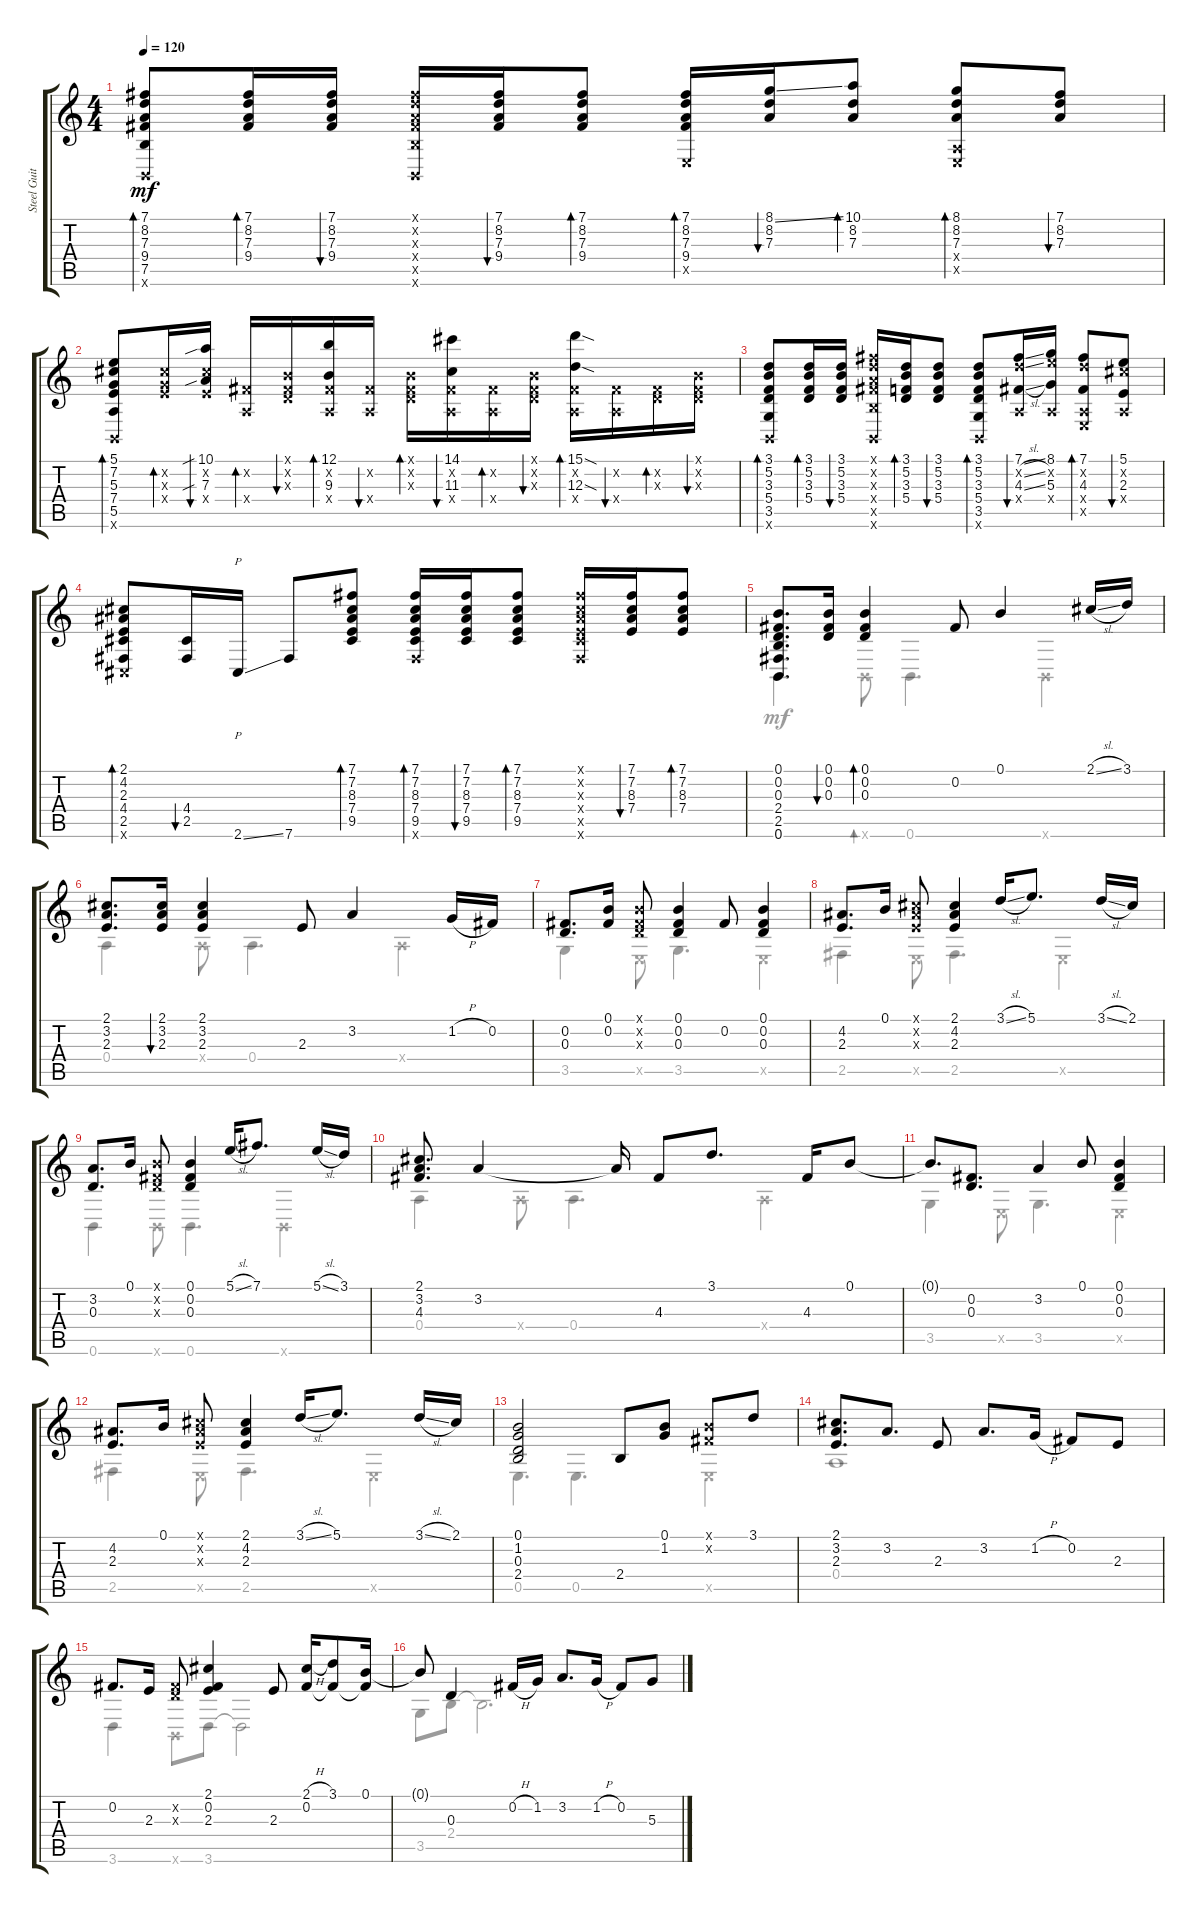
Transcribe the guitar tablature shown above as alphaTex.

\track ("Steel Guitar" "Steel Guit") {instrument acousticguitarsteel}
\staff {score tabs}
\tuning (B3 Gb3 D3 A2 E2 B1) {hide}
\voice
\ts (4 4)
\tempo 120
\clef g2
\ks c
(7.1 8.2 7.3 9.4 7.5 0.6{x}).8{bd 30 dy mf} (7.1 8.2 7.3 9.4).16{bd 30} (7.1 8.2 7.3 9.4).16{bu 30} (7.1{x} 8.2{x} 7.3{x} 9.4{x} 7.5{x} 0.6{x}).16 (7.1 8.2 7.3 9.4).16{bu 30} (7.1 8.2 7.3 9.4).8{bd 30} (7.1 8.2 7.3 9.4 0.5{x}).16{bd 30} (8.1{ss} 8.2 7.3).16{bu 30} (10.1 8.2 7.3).8{bd 30} (8.1 8.2 7.3 0.4{x} 0.5{x}).8{bd 30} (7.1 8.2 7.3).8{bu 30} |
(5.1 7.2 5.3 7.4 5.5 0.6{x}).8{bd 30} (7.2{x} 5.3{x} 7.4{x}).16{bd 30} (10.1{sib} 7.2{x} 7.3{sib} 7.4{x}).16{bu 30} (0.2{x} 0.4{x}).16{bd 30} (0.1{x} 0.2{x} 0.3{x}).16{bu 30} (12.1 0.2{x} 9.3 0.4{x}).16{bd 30} (0.2{x} 0.4{x}).16{bu 30} (0.1{x} 0.2{x} 0.3{x}).16{bd 30} (14.1 0.2{x} 11.3 0.4{x}).16{bu 30} (0.2{x} 0.4{x}).16{bd 30} (0.1{x} 0.2{x} 0.3{x}).16{bu 30} (15.1{sod} 0.2{x} 12.3{sod} 0.4{x}).16{bd 30} (0.2{x} 0.4{x}).16{bu 30} (0.2{x} 0.3{x}).16{bd 30} (0.1{x} 0.2{x} 0.3{x}).16{bu 30} |
(3.1 5.2 3.3 5.4 3.5 0.6{x}).8{bd 30} (3.1 5.2 3.3 5.4).16{bd 30} (3.1 5.2 3.3 5.4).16{bu 30} (7.1{x} 8.2{x} 7.3{x} 9.4{x} 7.5{x} 0.6{x}).16 (3.1 5.2 3.3 5.4).16{bd 30} (3.1 5.2 3.3 5.4).8{bu 30} (3.1 5.2 3.3 5.4 3.5 0.6{x}).8{bd 30} (7.1{ss} 8.2{sl x} 4.3{sl} 0.4{x}).16{bu 30} (8.1 10.2{x} 5.3 0.4{x}).16 (7.1 8.2{x} 4.3 0.4{x} 0.5{x}).8{bd 30} (5.1 7.2{x} 2.3 0.4{x}).8{bu 30} |
(2.1 4.2 2.3 4.4 2.5 2.6{x}).8{bd 30} (4.4 2.5).16{bu 30} 2.6{ss}.16{p} 7.6.8 (7.1 7.2 8.3 7.4 9.5).8{bd 30} (7.1 7.2 8.3 7.4 9.5 7.6{x}).16{bd 30} (7.1 7.2 8.3 7.4 9.5).16{bu 30} (7.1 7.2 8.3 7.4 9.5).8{bd 30} (7.1{x} 7.2{x} 8.3{x} 7.4{x} 9.5{x} 7.6{x}).16 (7.1 7.2 8.3 7.4).16{bu 30} (7.1 7.2 8.3 7.4).8{bd 30} |
(0.1 0.2 0.3 2.4 2.5 0.6).8{d} (0.1 0.2 0.3).16{bu 30} (0.1 0.2 0.3).4{bd 30} 0.2.8 0.1.4 2.1{sl}.16 3.1.16 |
(2.1 3.2 2.3).8{d} (2.1 3.2 2.3).16{bu 30} (2.1 3.2 2.3).4 2.3.8 3.2.4 1.2{h}.16 0.2.16 |
(0.2 0.3).8{d} (0.1 0.2).16 (0.1{x} 0.2{x} 0.3{x}).8 (0.1 0.2 0.3).4 0.2.8 (0.1 0.2 0.3).4 |
(4.2 2.3).8{d} 0.1.16 (2.1{x} 4.2{x} 2.3{x}).8 (2.1 4.2 2.3).4 3.1{sl}.16 5.1.8{d} 3.1{sl}.16 2.1.16 |
(3.2 0.3).8{d} 0.1.16 (0.1{x} 0.2{x} 0.3{x}).8 (0.1 0.2 0.3).4 5.1{sl}.16 7.1.8{d} 5.1{sl}.16 3.1.16 |
(2.1 3.2 4.3).8{d} 3.2.4 3.2{t}.16 4.3.8 3.1.8{d} 4.3.16 0.1.8 |
0.1{t}.8{d} (0.2 0.3).8{d} 3.2.4 0.1.8 (0.1 0.2 0.3).4 |
(4.2 2.3).8{d} 0.1.16 (2.1{x} 4.2{x} 2.3{x}).8 (2.1 4.2 2.3).4 3.1{sl}.16 5.1.8{d} 3.1{sl}.16 2.1.16 |
(0.1 1.2 0.3 2.4).2 2.4.8 (0.1 1.2).8 (0.1{x} 0.2{x}).8 3.1.8 |
(2.1 3.2 2.3).8{d} 3.2.8{d} 2.3.8 3.2.8{d} 1.2{h}.16 0.2.8 2.3.8 |
0.2.8{d} 2.3.16 (0.2{x} 0.3{x}).8 (2.1 0.2 2.3).4 2.3.8 (2.1{h} 0.2).16 (3.1 0.2{t}).8 (0.1 0.2{t}).16 |
0.1{t}.8 0.3.4 0.2{h}.16 1.2.16 3.2.8{d} 1.2{h}.16 0.2.8 5.3.8
\voice
\clef g2
\ottava regular
\simile none
\ks c
|
|
|
|
0.6.4 0.6{x}.8{bd 30} 0.6.4{d} 0.6{x}.4 |
0.4.4 0.4{x}.8 0.4.4{d} 0.4{x}.4 |
3.5.4 0.5{x}.8 3.5.4{d} 0.5{x}.4 |
2.5.4 0.5{x}.8 2.5.4{d} 0.5{x}.4 |
0.6.4 0.6{x}.8 0.6.4{d} 0.6{x}.4 |
0.4.4 0.4{x}.8 0.4.4{d} 0.4{x}.4 |
3.5.4 0.5{x}.8 3.5.4{d} 0.5{x}.4 |
2.5.4 0.5{x}.8 2.5.4{d} 0.5{x}.4 |
0.5.4{d} 0.5.4{d} 0.5{x}.4 |
0.4.1 |
3.6.4 0.6{x}.8 3.6.8 3.6{t}.2 |
3.5.8 2.4.8 2.4{t}.2{d}
